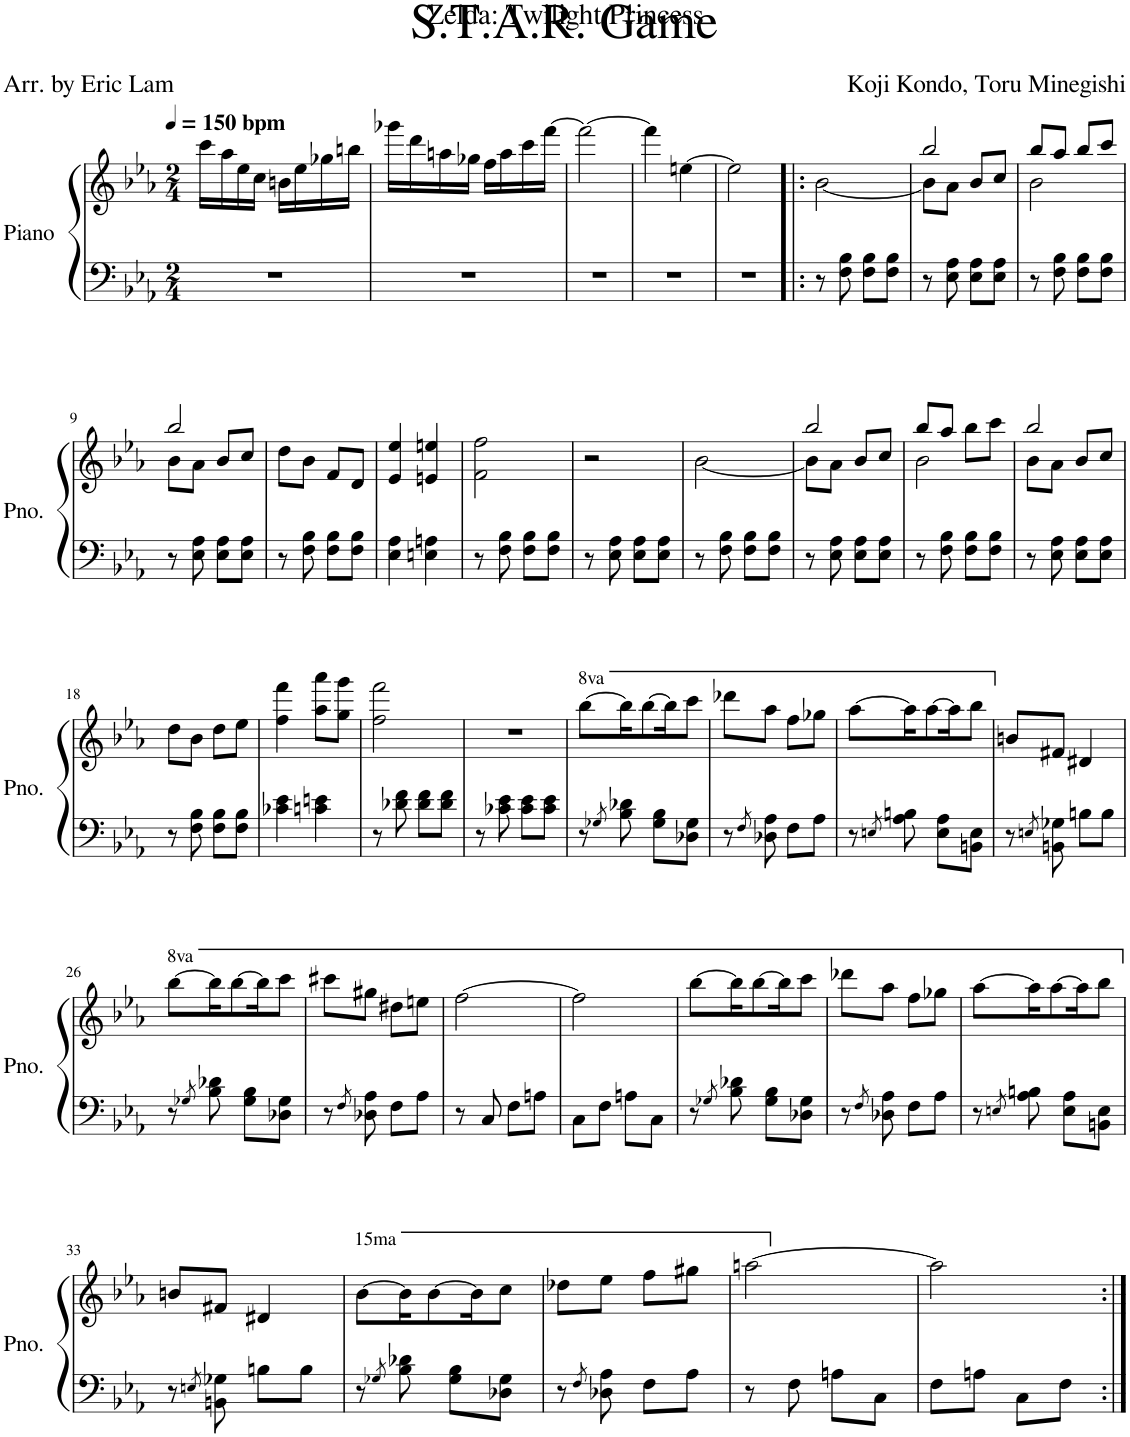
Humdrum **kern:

**kern	**kern
*part1	*part1
*staff2	*staff1
*I"Piano	*
*I'Pno.	*
*clefF4	*clefG2
*k[b-e-a-]	*k[b-e-a-]
*M2/4	*M2/4
*MM150	*MM150
=1	=1
!	!LO:TX:a:B:t=bpm
2r	16ccc\LL
.	16aa-\
.	16ee-\
.	16cc\JJ
.	16bn\LL
.	16ee-\
.	16gg-X\
.	16bbn\JJ
=2	=2
2r	16ggg-X\LL
.	16ddd\
.	16aan\
.	16gg-X\JJ
.	16ff\LL
.	16aa\
.	16ccc\
.	[16fff\JJ
=3	=3
2r	2fff\_
=4	=4
2r	4fff\]
.	[4een\
=5	=5
2r	2ee\]
=6!|:	=6!|:
8r	[2b-\
8F\ 8B-\	.
8F\ 8B-\L	.
8F\ 8B-\J	.
=7	=7
*	*^
8r	8b-\L]	2bb-/
8E-\ 8A-\	8a-\J	.
8E-\ 8A-\L	8b-/L	.
8E-\ 8A-\J	8cc/J	.
=8	=8	=8
8r	2b-\	8bb-/L
8F\ 8B-\	.	8aa-/J
8F\ 8B-\L	.	8bb-/L
8F\ 8B-\J	.	8ccc/J
!!LO:LB:g=z	!!
=9	=9	=9
8r	8b-\L	2bb-/
8E-\ 8A-\	8a-\J	.
8E-\ 8A-\L	8b-/L	.
8E-\ 8A-\J	8cc/J	.
*	*v	*v
=10	=10
8r	8dd\L
8F\ 8B-\	8b-\J
8F\ 8B-\L	8f/L
8F\ 8B-\J	8d/J
=11	=11
4E-\ 4A-\	4e-/ 4ee-/
4En\ 4An\	4en/ 4een/
=12	=12
8r	2f\ 2ff\
8F\ 8B-\	.
8F\ 8B-\L	.
8F\ 8B-\J	.
=13	=13
8r	2r
8E-\ 8A-\	.
8E-\ 8A-\L	.
8E-\ 8A-\J	.
=14	=14
8r	[2b-\
8F\ 8B-\	.
8F\ 8B-\L	.
8F\ 8B-\J	.
=15	=15
*	*^
8r	8b-\L]	2bb-/
8E-\ 8A-\	8a-\J	.
8E-\ 8A-\L	8b-/L	.
8E-\ 8A-\J	8cc/J	.
=16	=16	=16
8r	2b-\	8bb-/L
8F\ 8B-\	.	8aa-/J
8F\ 8B-\L	.	8bb-\L
8F\ 8B-\J	.	8ccc\J
=17	=17	=17
8r	8b-\L	2bb-/
8E-\ 8A-\	8a-\J	.
8E-\ 8A-\L	8b-/L	.
8E-\ 8A-\J	8cc/J	.
*	*v	*v
!!LO:LB:g=z
=18	=18
8r	8dd\L
8F\ 8B-\	8b-\J
8F\ 8B-\L	8dd\L
8F\ 8B-\J	8ee-\J
=19	=19
4c-X\ 4e-\	4ff\ 4fff\
4cn\ 4en\	8aa-\ 8aaa-\L
.	8gg\ 8ggg\J
=20	=20
8r	2ff\ 2fff\
8d-X\ 8f\	.
8d-\ 8f\L	.
8d-\ 8f\J	.
=21	=21
8r	2r
8c-X\ 8e-\	.
8c-\ 8e-\L	.
8c-\ 8e-\J	.
=22	=22
*	*8va
8r	[8bbb-\L
8qG-X/	.
8B-\ 8d-X\	16bbb-\K]
.	[8bbb-\
8G-\ 8B-\L	.
.	16bbb-\K]
8D-X\ 8G-\J	8cccc\J
=23	=23
8r	8dddd-X\L
8qF/	.
8D-X\ 8A-\	8aaa-\J
8F\L	8fff\L
8A-\J	8ggg-X\J
=24	=24
8r	[8aaa-\L
8qEn/	.
8A-\ 8Bn\	16aaa-\K]
.	[8aaa-\
8E\ 8A-\L	.
.	16aaa-\K]
8BBn\ 8E\J	8bbb-\J
=25	=25
*	*X8va
8r	8bn/L
8qEn/	.
8BBn\ 8G-X\	8f#X/J
8Bn\L	4d#X/
8B\J	.
!!LO:LB:g=z
=26	=26
*	*8va
8r	[8bbb-\L
8qG-X/	.
8B-\ 8d-X\	16bbb-\K]
.	[8bbb-\
8G-\ 8B-\L	.
.	16bbb-\K]
8D-X\ 8G-\J	8cccc\J
=27	=27
8r	8cccc#X\L
8qF/	.
8D-X\ 8A-\	8ggg#X\J
8F\L	8ddd#X\L
8A-\J	8eeen\J
=28	=28
8r	[2fff\
8C/	.
8F\L	.
8An\J	.
=29	=29
8C\L	2fff\]
8F\J	.
8An\L	.
8C\J	.
=30	=30
8r	[8bbb-\L
8qG-X/	.
8B-\ 8d-X\	16bbb-\K]
.	[8bbb-\
8G-\ 8B-\L	.
.	16bbb-\K]
8D-X\ 8G-\J	8cccc\J
=31	=31
8r	8dddd-X\L
8qF/	.
8D-X\ 8A-\	8aaa-\J
8F\L	8fff\L
8A-\J	8ggg-X\J
=32	=32
8r	[8aaa-\L
8qEn/	.
8A-\ 8Bn\	16aaa-\K]
.	[8aaa-\
8E\ 8A-\L	.
.	16aaa-\K]
8BBn\ 8E\J	8bbb-\J
!!LO:LB:g=z
=33	=33
*	*X8va
8r	8bn/L
8qEn/	.
8BBn\ 8G-X\	8f#X/J
8Bn\L	4d#X/
8B\J	.
=34	=34
*	*15ma
8r	[8bbb-\L
8qG-X/	.
8B-\ 8d-X\	16bbb-\K]
.	[8bbb-\
8G-\ 8B-\L	.
.	16bbb-\K]
8D-X\ 8G-\J	8cccc\J
=35	=35
8r	8dddd-X\L
8qF/	.
8D-X\ 8A-\	8eeee-\J
8F\L	8ffff\L
8A-\J	8gggg#X\J
=36	=36
8r	[2aaaan\
8F\	.
8An\L	.
8C\J	.
=37	=37
*	*X15ma
8F\L	2aa\]
8An\J	.
8C\L	.
8F\J	.
=:|!	=:|!
*-	*-
